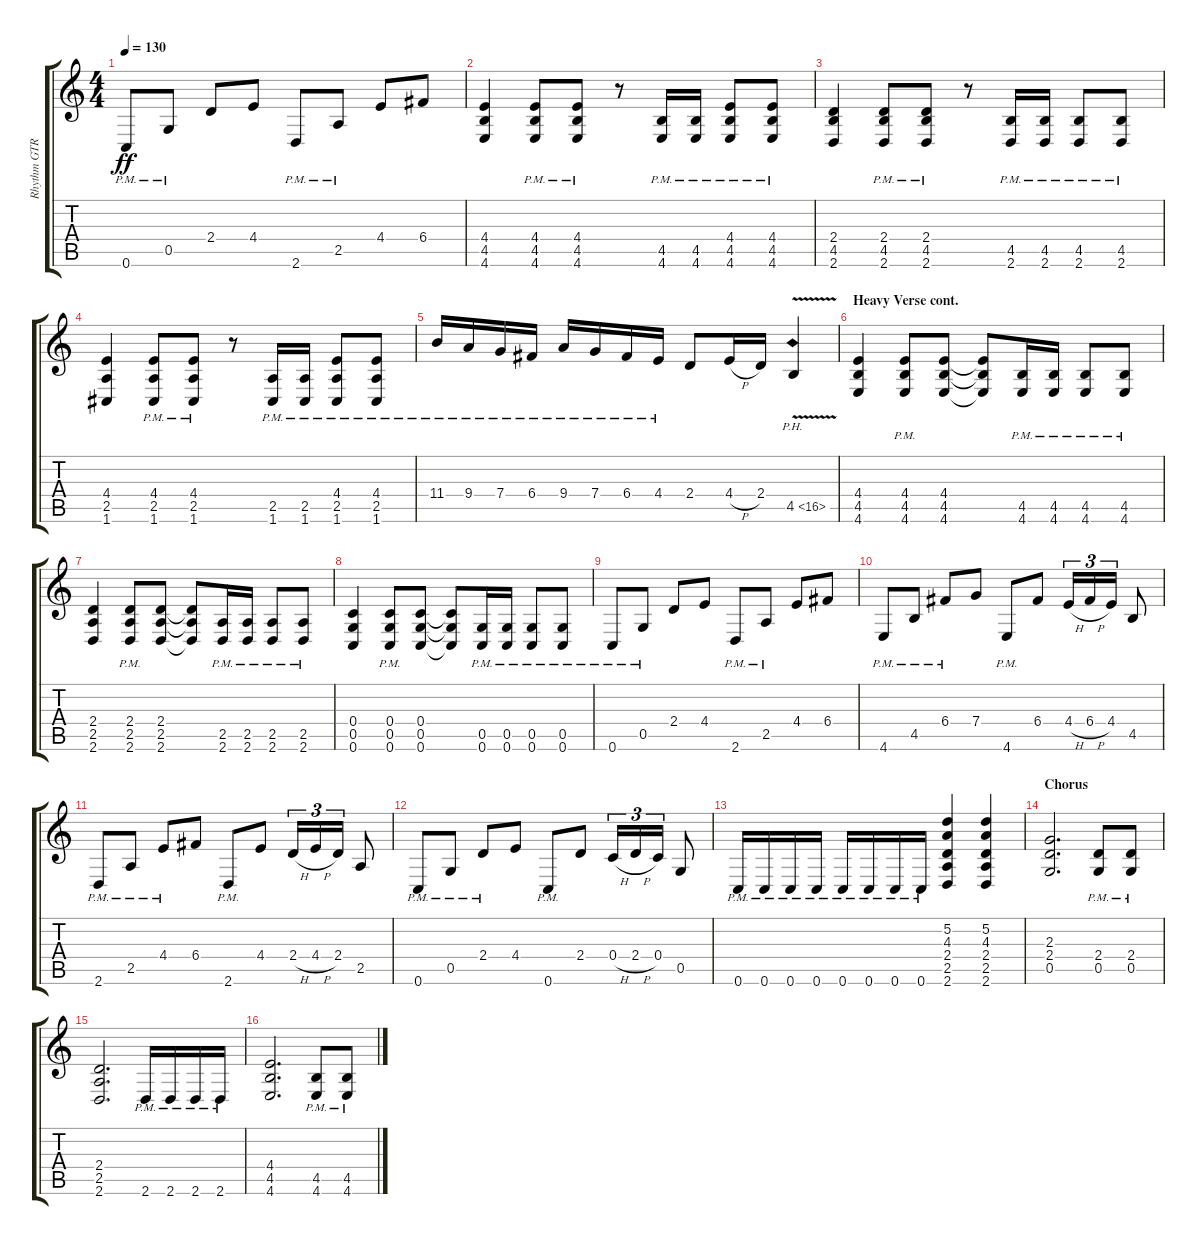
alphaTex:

\track ("Rhythm GTR 1" "Rhythm GTR") {instrument overdrivenguitar}
\staff {score tabs}
\tuning (D4 A3 F3 C3 G2 C2) {hide}
\ts (4 4)
\tempo 130
\clef g2
\ks aminor
0.6{pm}.8{dy ff} 0.5{pm}.8 2.4.8 4.4.8 2.6{pm}.8 2.5{pm}.8 4.4.8 6.4.8 |
(4.4 4.5 4.6).4 (4.4{pm} 4.5{pm} 4.6{pm}).8 (4.4{pm} 4.5{pm} 4.6{pm}).8 r.8 (4.5{pm} 4.6{pm}).16 (4.5{pm} 4.6{pm}).16 (4.4{pm} 4.5{pm} 4.6{pm}).8 (4.4{pm} 4.5{pm} 4.6{pm}).8 |
(2.4 4.5 2.6).4 (2.4{pm} 4.5{pm} 2.6{pm}).8 (2.4{pm} 4.5{pm} 2.6{pm}).8 r.8 (4.5{pm} 2.6{pm}).16 (4.5{pm} 2.6{pm}).16 (4.5{pm} 2.6{pm}).8 (4.5{pm} 2.6{pm}).8 |
(4.4 2.5 1.6).4 (4.4{pm} 2.5{pm} 1.6{pm}).8 (4.4{pm} 2.5{pm} 1.6{pm}).8 r.8 (2.5{pm} 1.6{pm}).16 (2.5{pm} 1.6{pm}).16 (4.4{pm} 2.5{pm} 1.6{pm}).8 (4.4{pm} 2.5{pm} 1.6{pm}).8 |
11.4{pm}.16 9.4{pm}.16 7.4{pm}.16 6.4{pm}.16 9.4{pm}.16 7.4{pm}.16 6.4{pm}.16 4.4{pm}.16 2.4.8 4.4{h}.16 2.4.16 4.5{ph 12 v}.4 |
\section ("" "Heavy Verse cont.")
(4.4 4.5 4.6).4 (4.4{pm} 4.5{pm} 4.6{pm}).8 (4.4 4.5 4.6).8 (4.4{t} 4.5{t} 4.6{t}).8 (4.5{pm} 4.6{pm}).16 (4.5{pm} 4.6{pm}).16 (4.5{pm} 4.6{pm}).8 (4.5{pm} 4.6{pm}).8 |
(2.4 2.5 2.6).4 (2.4{pm} 2.5{pm} 2.6{pm}).8 (2.4 2.5 2.6).8 (2.4{t} 2.5{t} 2.6{t}).8 (2.5{pm} 2.6{pm}).16 (2.5{pm} 2.6{pm}).16 (2.5{pm} 2.6{pm}).8 (2.5{pm} 2.6{pm}).8 |
(0.4 0.5 0.6).4 (0.4{pm} 0.5{pm} 0.6{pm}).8 (0.4 0.5 0.6).8 (0.4{t} 0.5{t} 0.6{t}).8 (0.5{pm} 0.6{pm}).16 (0.5{pm} 0.6{pm}).16 (0.5{pm} 0.6{pm}).8 (0.5{pm} 0.6{pm}).8 |
0.6{pm}.8 0.5{pm}.8 2.4.8 4.4.8 2.6{pm}.8 2.5{pm}.8 4.4.8 6.4.8 |
4.6{pm}.8 4.5{pm}.8 6.4{pm}.8 7.4.8 4.6{pm}.8 6.4.8 4.4{h}.16{tu (3 2)} 6.4{h}.16{tu (3 2)} 4.4.16{tu (3 2)} 4.5.8 |
2.6{pm}.8 2.5{pm}.8 4.4{pm}.8 6.4.8 2.6{pm}.8 4.4.8 2.4{h}.16{tu (3 2)} 4.4{h}.16{tu (3 2)} 2.4.16{tu (3 2)} 2.5.8 |
0.6{pm}.8 0.5{pm}.8 2.4{pm}.8 4.4.8 0.6{pm}.8 2.4.8 0.4{h}.16{tu (3 2)} 2.4{h}.16{tu (3 2)} 0.4.16{tu (3 2)} 0.5.8 |
0.6{pm}.16 0.6{pm}.16 0.6{pm}.16 0.6{pm}.16 0.6{pm}.16 0.6{pm}.16 0.6{pm}.16 0.6{pm}.16 (5.2 4.3 2.4 2.5 2.6).4 (5.2 4.3 2.4 2.5 2.6).4 |
\section ("" "Chorus")
(2.3 2.4 0.5).2{d} (2.4{pm} 0.5{pm}).8 (2.4{pm} 0.5{pm}).8 |
(2.4 2.5 2.6).2{d} 2.6{pm}.16 2.6{pm}.16 2.6{pm}.16 2.6{pm}.16 |
(4.4 4.5 4.6).2{d} (4.5{pm} 4.6{pm}).8 (4.5{pm} 4.6{pm}).8
